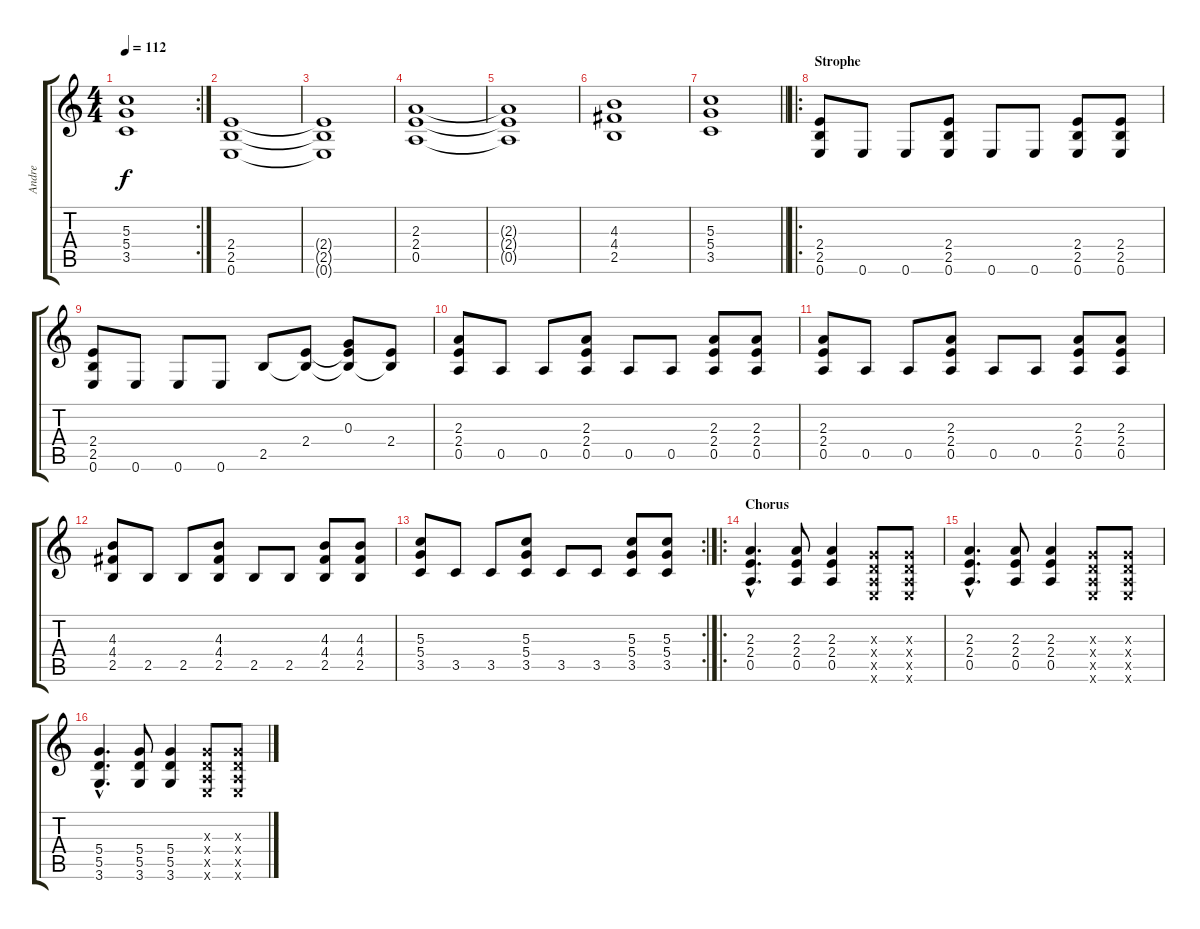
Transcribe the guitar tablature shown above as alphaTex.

\track ("Andre" "Andre") {instrument distortionguitar}
\staff {score tabs}
\tuning (E4 B3 G3 D3 A2 E2) {hide}
\rc 2
\ts (4 4)
\tempo 112
\clef g2
\ks c
(5.3 5.4 3.5).1{dy f} |
(2.4 2.5 0.6).1 |
(2.4{t} 2.5{t} 0.6{t}).1 |
(2.3 2.4 0.5).1 |
(2.3{t} 2.4{t} 0.5{t}).1 |
(4.3 4.4 2.5).1 |
\barLineRight lightlight
(5.3 5.4 3.5).1 |
\ro
\section ("" "Strophe")
(2.4 2.5 0.6).8 0.6.8 0.6.8 (2.4 2.5 0.6).8 0.6.8 0.6.8 (2.4 2.5 0.6).8 (2.4 2.5 0.6).8 |
(2.4 2.5 0.6).8 0.6.8 0.6.8 0.6.8 2.5.8 (2.4 2.5{t}).8 (0.3 2.4{t} 2.5{t}).8 (2.4 2.5{t}).8 |
(2.3 2.4 0.5).8 0.5.8 0.5.8 (2.3 2.4 0.5).8 0.5.8 0.5.8 (2.3 2.4 0.5).8 (2.3 2.4 0.5).8 |
(2.3 2.4 0.5).8 0.5.8 0.5.8 (2.3 2.4 0.5).8 0.5.8 0.5.8 (2.3 2.4 0.5).8 (2.3 2.4 0.5).8 |
(4.3 4.4 2.5).8 2.5.8 2.5.8 (4.3 4.4 2.5).8 2.5.8 2.5.8 (4.3 4.4 2.5).8 (4.3 4.4 2.5).8 |
\rc 2
(5.3 5.4 3.5).8 3.5.8 3.5.8 (5.3 5.4 3.5).8 3.5.8 3.5.8 (5.3 5.4 3.5).8 (5.3 5.4 3.5).8 |
\ro
\section ("" "Chorus")
(2.3{hac} 2.4{hac} 0.5{hac}).4{d} (2.3 2.4 0.5).8 (2.3 2.4 0.5).4 (0.3{x} 0.4{x} 0.5{x} 0.6{x}).8 (0.3{x} 0.4{x} 0.5{x} 0.6{x}).8 |
(2.3{hac} 2.4{hac} 0.5{hac}).4{d} (2.3 2.4 0.5).8 (2.3 2.4 0.5).4 (0.3{x} 0.4{x} 0.5{x} 0.6{x}).8 (0.3{x} 0.4{x} 0.5{x} 0.6{x}).8 |
(5.4{hac} 5.5{hac} 3.6{hac}).4{d} (5.4 5.5 3.6).8 (5.4 5.5 3.6).4 (0.3{x} 0.4{x} 0.5{x} 0.6{x}).8 (0.3{x} 0.4{x} 0.5{x} 0.6{x}).8
